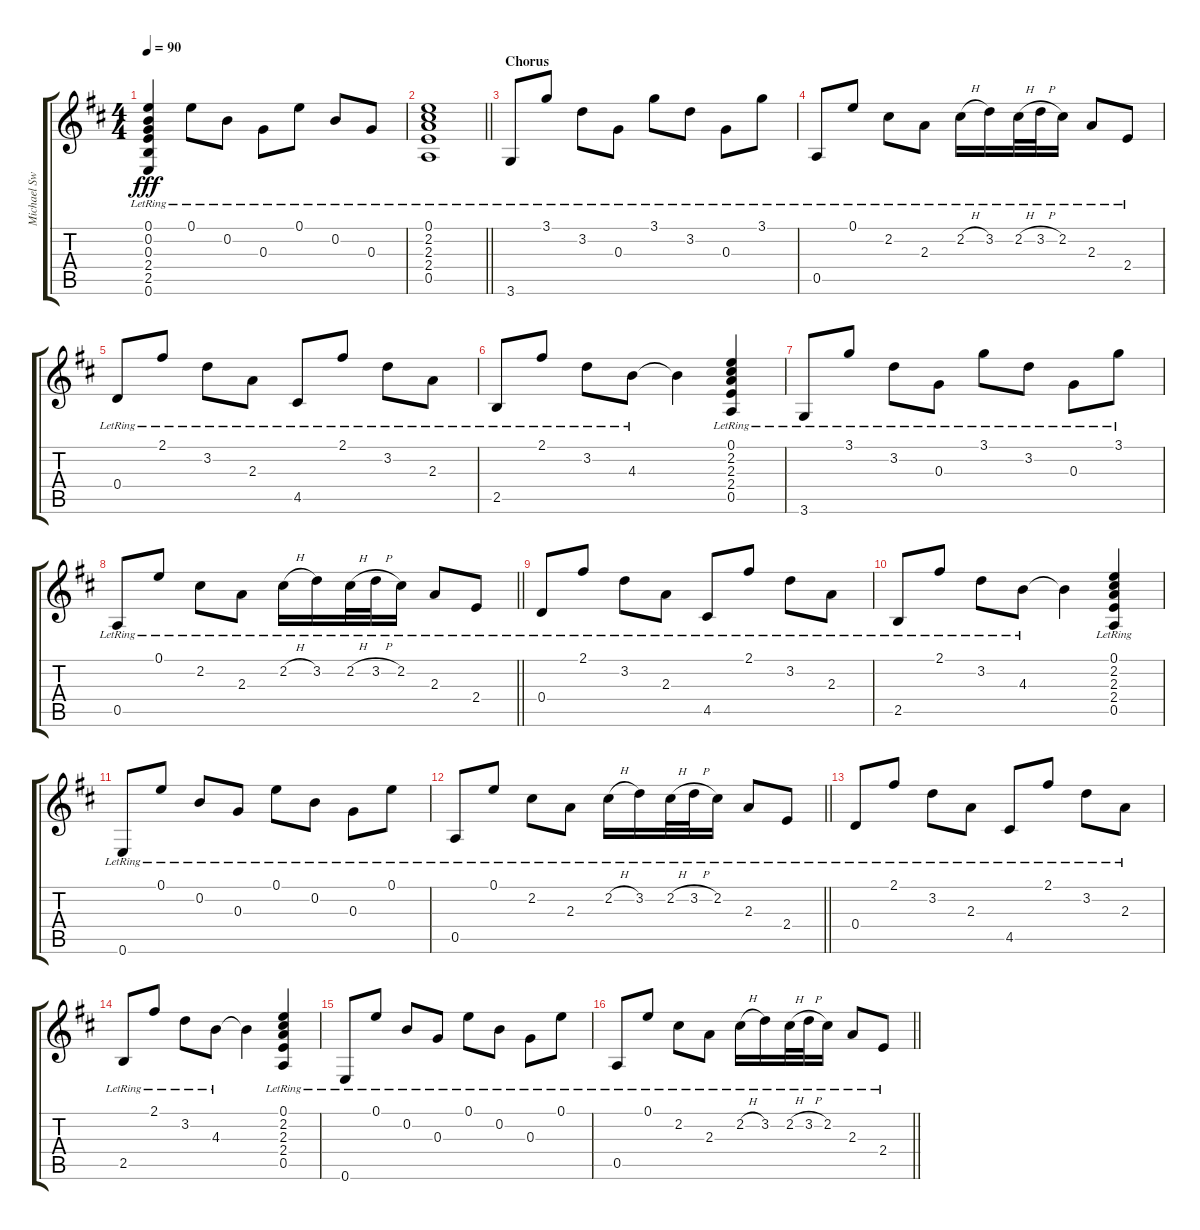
\track ("Michael Sweet [Acoustic Guitar]" "Michael Sw") {instrument acousticguitarsteel}
\staff {score tabs}
\tuning (E4 B3 G3 D3 A2 E2) {hide}
\ts (4 4)
\tempo 90
\clef g2
\ks d
(0.1{lr} 0.2{lr} 0.3{lr} 2.4{lr} 2.5{lr} 0.6{lr}).4{dy fff} 0.1{lr}.8 0.2{lr}.8 0.3{lr}.8 0.1{lr}.8 0.2{lr}.8 0.3{lr}.8 |
\barLineRight lightlight
(0.1 2.2{lr} 2.3{lr} 2.4{lr} 0.5{lr}).1 |
\section ("" "Chorus")
3.6{lr}.8 3.1{lr}.8 3.2{lr}.8 0.3{lr}.8 3.1{lr}.8 3.2{lr}.8 0.3{lr}.8 3.1{lr}.8 |
0.5{lr}.8 0.1{lr}.8 2.2{lr}.8 2.3{lr}.8 2.2{h lr}.16 3.2{lr}.16 2.2{h lr}.32 3.2{h lr}.32 2.2{lr}.16 2.3{lr}.8 2.4{lr}.8 |
0.4{lr}.8 2.1{lr}.8 3.2{lr}.8 2.3{lr}.8 4.5{lr}.8 2.1{lr}.8 3.2{lr}.8 2.3{lr}.8 |
2.5{lr}.8 2.1{lr}.8 3.2{lr}.8 4.3{lr}.8 4.3{t}.4 (0.1 2.2{lr} 2.3{lr} 2.4{lr} 0.5{lr}).4 |
3.6{lr}.8 3.1{lr}.8 3.2{lr}.8 0.3{lr}.8 3.1{lr}.8 3.2{lr}.8 0.3{lr}.8 3.1{lr}.8 |
\barLineRight lightlight
0.5{lr}.8 0.1{lr}.8 2.2{lr}.8 2.3{lr}.8 2.2{h lr}.16 3.2{lr}.16 2.2{h lr}.32 3.2{h lr}.32 2.2{lr}.16 2.3{lr}.8 2.4{lr}.8 |
0.4{lr}.8 2.1{lr}.8 3.2{lr}.8 2.3{lr}.8 4.5{lr}.8 2.1{lr}.8 3.2{lr}.8 2.3{lr}.8 |
2.5{lr}.8 2.1{lr}.8 3.2{lr}.8 4.3{lr}.8 4.3{t}.4 (0.1 2.2{lr} 2.3{lr} 2.4{lr} 0.5{lr}).4 |
0.6{lr}.8 0.1{lr}.8 0.2{lr}.8 0.3{lr}.8 0.1{lr}.8 0.2{lr}.8 0.3{lr}.8 0.1{lr}.8 |
\barLineRight lightlight
0.5{lr}.8 0.1{lr}.8 2.2{lr}.8 2.3{lr}.8 2.2{h lr}.16 3.2{lr}.16 2.2{h lr}.32 3.2{h lr}.32 2.2{lr}.16 2.3{lr}.8 2.4{lr}.8 |
0.4{lr}.8 2.1{lr}.8 3.2{lr}.8 2.3{lr}.8 4.5{lr}.8 2.1{lr}.8 3.2{lr}.8 2.3{lr}.8 |
2.5{lr}.8 2.1{lr}.8 3.2{lr}.8 4.3{lr}.8 4.3{t}.4 (0.1 2.2{lr} 2.3{lr} 2.4{lr} 0.5{lr}).4 |
0.6{lr}.8 0.1{lr}.8 0.2{lr}.8 0.3{lr}.8 0.1{lr}.8 0.2{lr}.8 0.3{lr}.8 0.1{lr}.8 |
\barLineRight lightlight
0.5{lr}.8 0.1{lr}.8 2.2{lr}.8 2.3{lr}.8 2.2{h lr}.16 3.2{lr}.16 2.2{h lr}.32 3.2{h lr}.32 2.2{lr}.16 2.3{lr}.8 2.4{lr}.8
